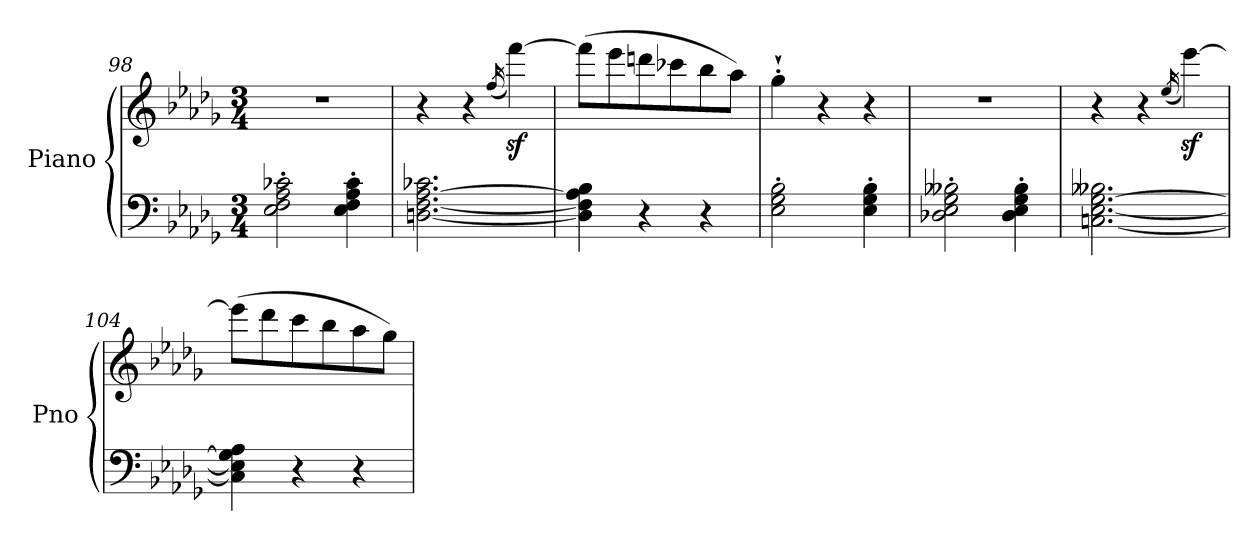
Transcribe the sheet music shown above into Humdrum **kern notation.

**kern	**kern
*part1	*part1
*staff2	*staff1
*I"Piano	*
*I'Pno	*
*clefF4	*clefG2
*k[b-e-a-d-g-]	*k[b-e-a-d-g-]
*D-:	*D-:
*M3/4	*M3/4
=98	=98
2E-\' 2F\' 2A-\' 2c-X\'	2.r
4E-\' 4F\' 4A-\' 4c-\'	.
=99	=99
[2.Dn\ [2.F\ [2.A-\ 2.c-X\	4r
.	4r
.	(16qff/
.	[4fffz<\)
=100	=100
4D\] 4F\] 4A-\] 4B-\	(8fff\L]
.	8eee-\
4r	8dddn\
.	8ccc-X\
4r	8bb-\
.	8aa-\J)
=101	=101
2E-\' 2G-\' 2B-\'	4gg-`'\
.	4r
4E-\' 4G-\' 4B-\'	4r
!!LO:LB:g=z
=102	=102
2D-X\' 2E-\' 2G-\' 2B--X\'	2.r
4D-\' 4E-\' 4G-\' 4B--\'	.
=103	=103
[2.Cn\ [2.E-\ [2.G-\ 2.B--X\	4r
.	4r
.	(16qee-/
.	[4eee-z<\)
=104	=104
4C\] 4E-\] 4G-\] 4A-\	(8eee-\L]
.	8ddd-\
4r	8ccc\
.	8bb-\
4r	8aa-\
.	8gg-\J)
=	=
*-	*-
